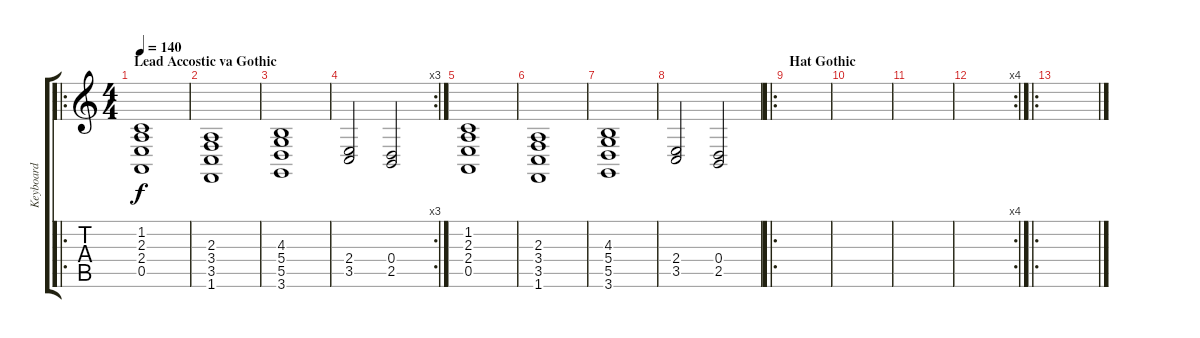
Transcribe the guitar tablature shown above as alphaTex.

\track ("Keyboard" "Keyboard") {instrument churchorgan}
\staff {score tabs}
\tuning (E4 B3 G3 D3 A2 E2) {hide}
\ro
\ts (4 4)
\section ("" "Lead Accostic va Gothic")
\tempo 140
\clef g2
\ks c
(1.2 2.3 2.4 0.5).1{dy f volume 14 balance 11 instrument churchorgan} |
(2.3 3.4 3.5 1.6).1 |
(4.3 5.4 5.5 3.6).1 |
\rc 3
(2.4 3.5).2 (0.4 2.5).2 |
(1.2 2.3 2.4 0.5).1{volume 14 balance 11 instrument churchorgan} |
(2.3 3.4 3.5 1.6).1 |
(4.3 5.4 5.5 3.6).1 |
(2.4 3.5).2 (0.4 2.5).2 |
\ro
\section ("" "Hat Gothic")
|
|
|
\rc 4
|
\ro
